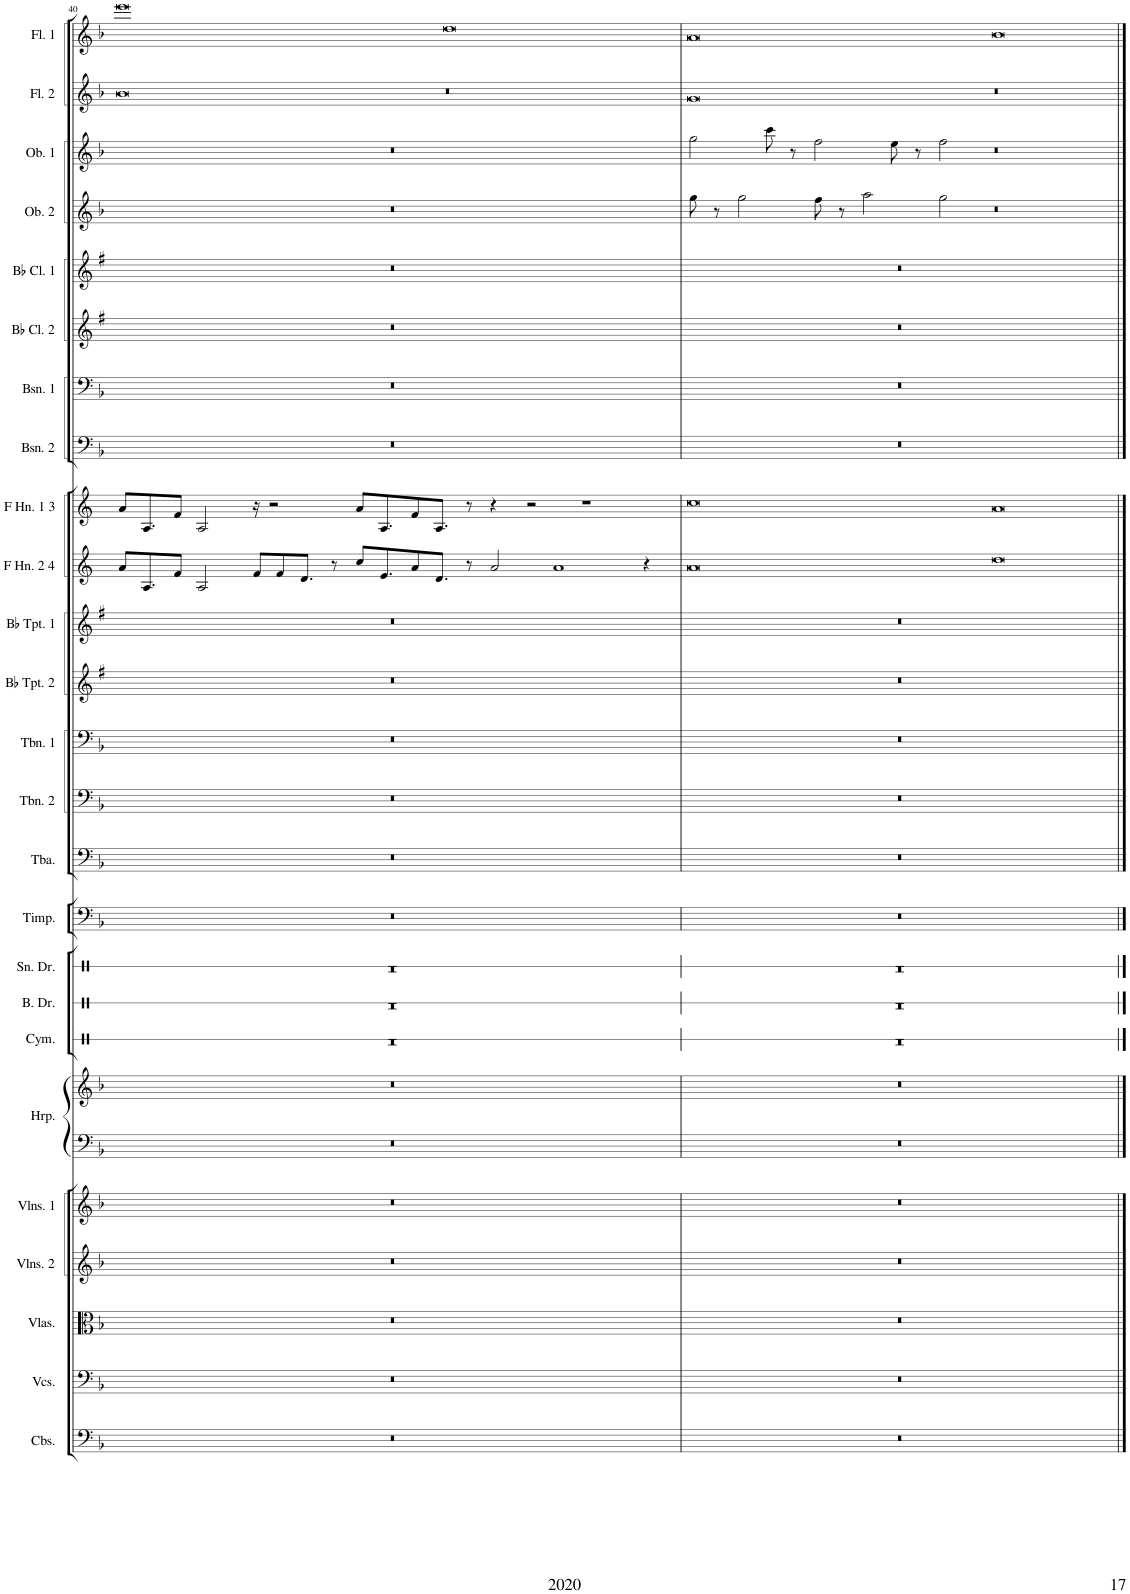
**kern	**kern	**kern	**kern	**kern	**kern	**kern	**kern	**kern	**kern	**kern	**kern	**kern	**kern	**kern	**kern	**kern	**kern	**kern	**kern	**kern	**kern	**kern	**kern	**kern	**kern
*part25	*part24	*part23	*part22	*part21	*part20	*part20	*part19	*part18	*part17	*part16	*part15	*part14	*part13	*part12	*part11	*part10	*part9	*part8	*part7	*part6	*part5	*part4	*part3	*part2	*part1
*staff26	*staff25	*staff24	*staff23	*staff22	*staff21	*staff20	*staff19	*staff18	*staff17	*staff16	*staff15	*staff14	*staff13	*staff12	*staff11	*staff10	*staff9	*staff8	*staff7	*staff6	*staff5	*staff4	*staff3	*staff2	*staff1
*I"Contrabasses	*I"Violoncellos	*I"Violas	*I"Violins 2	*I"Violins 1	*I"Harp	*	*I"Cymbal	*I"Bass Drum	*I"Snare Drum	*I"Timpani	*I"Tuba	*I"Trombone 2	*I"Trombone 1	*I"Bb Trumpet 2	*I"Bb Trumpet 1	*I"F Horn 2 &amp; 4	*I"F Horn 1 &amp; 3	*I"Bassoon 2	*I"Bassoon 1	*I"Bb Clarinet 2	*I"Bb Clarinet 1	*I"Oboe 2	*I"Oboe 1	*I"Flute 2	*I"Flute 1
*I'Cbs.	*I'Vcs.	*I'Vlas.	*I'Vlns. 2	*I'Vlns. 1	*I'Hrp.	*	*I'Cym.	*I'B. Dr.	*I'Sn. Dr.	*I'Timp.	*I'Tba.	*I'Tbn. 2	*I'Tbn. 1	*I'Bb Tpt. 2	*I'Bb Tpt. 1	*I'F Hn. 2 4	*I'F Hn. 1 3	*I'Bsn. 2	*I'Bsn. 1	*I'Bb Cl. 2	*I'Bb Cl. 1	*I'Ob. 2	*I'Ob. 1	*I'Fl. 2	*I'Fl. 1
!!LO:PB:g=z
*clefF4	*clefF4	*clefC3	*clefG2	*clefG2	*clefF4	*clefG2	*clefX	*clefX	*clefX	*clefF4	*clefF4	*clefF4	*clefF4	*clefG2	*clefG2	*clefG2	*clefG2	*clefF4	*clefF4	*clefG2	*clefG2	*clefG2	*clefG2	*clefG2	*clefG2
*Trd7c12	*	*	*	*	*	*	*	*	*	*	*	*	*	*Trd1c2	*Trd1c2	*Trd4c7	*Trd4c7	*	*	*Trd1c2	*Trd1c2	*	*	*	*
*k[b-]	*k[b-]	*k[b-]	*k[b-]	*k[b-]	*k[b-]	*k[b-]	*k[]	*k[]	*k[]	*k[b-]	*k[b-]	*k[b-]	*k[b-]	*k[f#]	*k[f#]	*k[]	*k[]	*k[b-]	*k[b-]	*k[f#]	*k[f#]	*k[b-]	*k[b-]	*k[b-]	*k[b-]
*M16/4	*M16/4	*M16/4	*M16/4	*M16/4	*M16/4	*M16/4	*M16/4	*M16/4	*M16/4	*M16/4	*M16/4	*M16/4	*M16/4	*M16/4	*M16/4	*M16/4	*M16/4	*M16/4	*M16/4	*M16/4	*M16/4	*M16/4	*M16/4	*M16/4	*M16/4
=40	=40	=40	=40	=40	=40	=40	=40	=40	=40	=40	=40	=40	=40	=40	=40	=40	=40	=40	=40	=40	=40	=40	=40	=40	=40
00r	00r	00r	00r	00r	00r	00r	00r	00r	00r	00r	00r	00r	00r	00r	00r	8a/L	8a/L	00r	00r	00r	00r	00r	00r	0b-	0eee
.	.	.	.	.	.	.	.	.	.	.	.	.	.	.	.	8.A/	8.A/	.	.	.	.	.	.	.	.
.	.	.	.	.	.	.	.	.	.	.	.	.	.	.	.	8f/J	8f/J	.	.	.	.	.	.	.	.
.	.	.	.	.	.	.	.	.	.	.	.	.	.	.	.	2A/	2A/	.	.	.	.	.	.	.	.
.	.	.	.	.	.	.	.	.	.	.	.	.	.	.	.	8f/L	16r	.	.	.	.	.	.	.	.
.	.	.	.	.	.	.	.	.	.	.	.	.	.	.	.	.	2r	.	.	.	.	.	.	.	.
.	.	.	.	.	.	.	.	.	.	.	.	.	.	.	.	8f/	.	.	.	.	.	.	.	.	.
.	.	.	.	.	.	.	.	.	.	.	.	.	.	.	.	8.d/J	.	.	.	.	.	.	.	.	.
.	.	.	.	.	.	.	.	.	.	.	.	.	.	.	.	8r	.	.	.	.	.	.	.	.	.
.	.	.	.	.	.	.	.	.	.	.	.	.	.	.	.	8cc/L	8a/L	.	.	.	.	.	.	.	.
.	.	.	.	.	.	.	.	.	.	.	.	.	.	.	.	8.e/	8.A/	.	.	.	.	.	.	.	.
.	.	.	.	.	.	.	.	.	.	.	.	.	.	.	.	8a/	8f/	.	.	.	.	.	.	.	.
.	.	.	.	.	.	.	.	.	.	.	.	.	.	.	.	8.d/J	8.A/J	.	.	.	.	.	.	.	.
.	.	.	.	.	.	.	.	.	.	.	.	.	.	.	.	.	.	.	.	.	.	.	.	0r	0dd
.	.	.	.	.	.	.	.	.	.	.	.	.	.	.	.	8r	8r	.	.	.	.	.	.	.	.
.	.	.	.	.	.	.	.	.	.	.	.	.	.	.	.	2a/	4r	.	.	.	.	.	.	.	.
.	.	.	.	.	.	.	.	.	.	.	.	.	.	.	.	.	2r	.	.	.	.	.	.	.	.
.	.	.	.	.	.	.	.	.	.	.	.	.	.	.	.	1a	.	.	.	.	.	.	.	.	.
.	.	.	.	.	.	.	.	.	.	.	.	.	.	.	.	.	1r	.	.	.	.	.	.	.	.
.	.	.	.	.	.	.	.	.	.	.	.	.	.	.	.	4r	.	.	.	.	.	.	.	.	.
=41	=41	=41	=41	=41	=41	=41	=41	=41	=41	=41	=41	=41	=41	=41	=41	=41	=41	=41	=41	=41	=41	=41	=41	=41	=41
00r	00r	00r	00r	00r	00r	00r	00r	00r	00r	00r	00r	00r	00r	00r	00r	0a	0cc	00r	00r	00r	00r	8gg\	2gg\	0g	0a
.	.	.	.	.	.	.	.	.	.	.	.	.	.	.	.	.	.	.	.	.	.	8r	.	.	.
.	.	.	.	.	.	.	.	.	.	.	.	.	.	.	.	.	.	.	.	.	.	2gg\	.	.	.
.	.	.	.	.	.	.	.	.	.	.	.	.	.	.	.	.	.	.	.	.	.	.	8ccc\	.	.
.	.	.	.	.	.	.	.	.	.	.	.	.	.	.	.	.	.	.	.	.	.	.	8r	.	.
.	.	.	.	.	.	.	.	.	.	.	.	.	.	.	.	.	.	.	.	.	.	8ff\	2ff\	.	.
.	.	.	.	.	.	.	.	.	.	.	.	.	.	.	.	.	.	.	.	.	.	8r	.	.	.
.	.	.	.	.	.	.	.	.	.	.	.	.	.	.	.	.	.	.	.	.	.	2aa\	.	.	.
.	.	.	.	.	.	.	.	.	.	.	.	.	.	.	.	.	.	.	.	.	.	.	8ee\	.	.
.	.	.	.	.	.	.	.	.	.	.	.	.	.	.	.	.	.	.	.	.	.	.	8r	.	.
.	.	.	.	.	.	.	.	.	.	.	.	.	.	.	.	.	.	.	.	.	.	2gg\	2ff\	.	.
.	.	.	.	.	.	.	.	.	.	.	.	.	.	.	.	0dd	0a	.	.	.	.	0r	0r	0r	0b-
==	==	==	==	==	==	==	==	==	==	==	==	==	==	==	==	==	==	==	==	==	==	==	==	==	==
*-	*-	*-	*-	*-	*-	*-	*-	*-	*-	*-	*-	*-	*-	*-	*-	*-	*-	*-	*-	*-	*-	*-	*-	*-	*-
